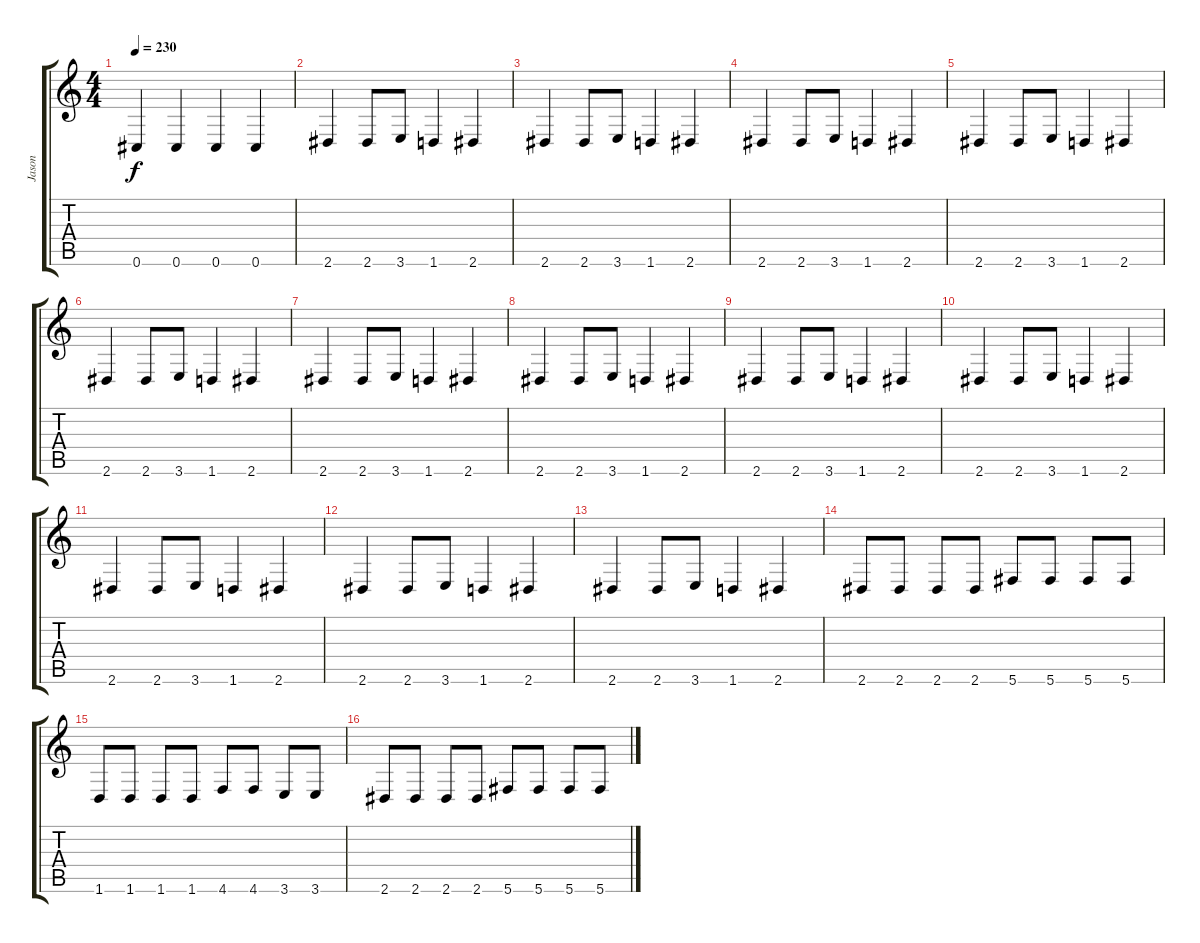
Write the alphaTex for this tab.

\track ("Jason" "Jason") {instrument electricbassfinger}
\staff {score tabs}
\tuning (Db4 Ab3 E3 B2 Gb2 Db2) {hide}
\ts (4 4)
\tempo 230
\clef g2
\ks c
0.6.4{dy f instrument electricbassfinger} 0.6.4 0.6.4 0.6.4 |
2.6.4 2.6.8 3.6.8 1.6.4 2.6.4 |
2.6.4 2.6.8 3.6.8 1.6.4 2.6.4 |
2.6.4 2.6.8 3.6.8 1.6.4 2.6.4 |
2.6.4 2.6.8 3.6.8 1.6.4 2.6.4 |
2.6.4 2.6.8 3.6.8 1.6.4 2.6.4 |
2.6.4 2.6.8 3.6.8 1.6.4 2.6.4 |
2.6.4 2.6.8 3.6.8 1.6.4 2.6.4 |
2.6.4 2.6.8 3.6.8 1.6.4 2.6.4 |
2.6.4 2.6.8 3.6.8 1.6.4 2.6.4 |
2.6.4 2.6.8 3.6.8 1.6.4 2.6.4 |
2.6.4 2.6.8 3.6.8 1.6.4 2.6.4 |
2.6.4 2.6.8 3.6.8 1.6.4 2.6.4 |
2.6.8 2.6.8 2.6.8 2.6.8 5.6.8 5.6.8 5.6.8 5.6.8 |
1.6.8 1.6.8 1.6.8 1.6.8 4.6.8 4.6.8 3.6.8 3.6.8 |
2.6.8 2.6.8 2.6.8 2.6.8 5.6.8 5.6.8 5.6.8 5.6.8
